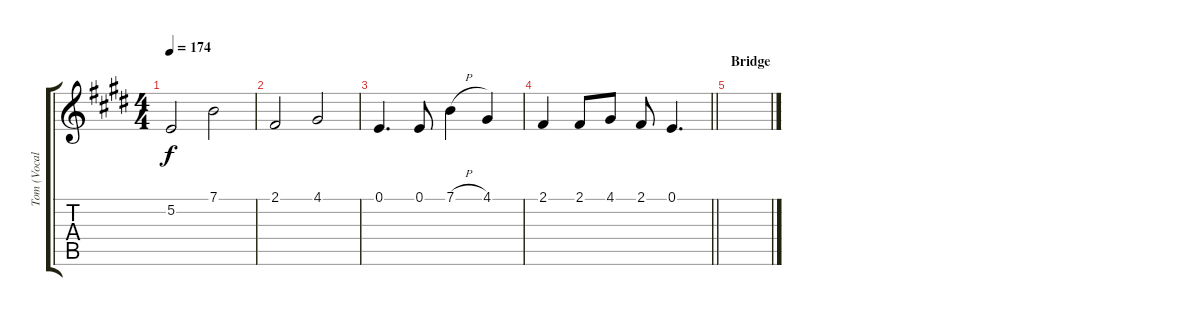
\track ("Tom (Vocals)" "Tom (Vocal") {instrument altosax}
\staff {score tabs}
\tuning (E4 B3 G3 D3 A2 E2) {hide}
\ts (4 4)
\tempo 174
\clef g2
\ks e
5.2.2{dy f} 7.1.2 |
2.1.2 4.1.2 |
0.1.4{d} 0.1.8 7.1{h}.4 4.1.4 |
\barLineRight lightlight
2.1.4 2.1.8 4.1.8 2.1.8 0.1.4{d} |
\section ("" "Bridge")
